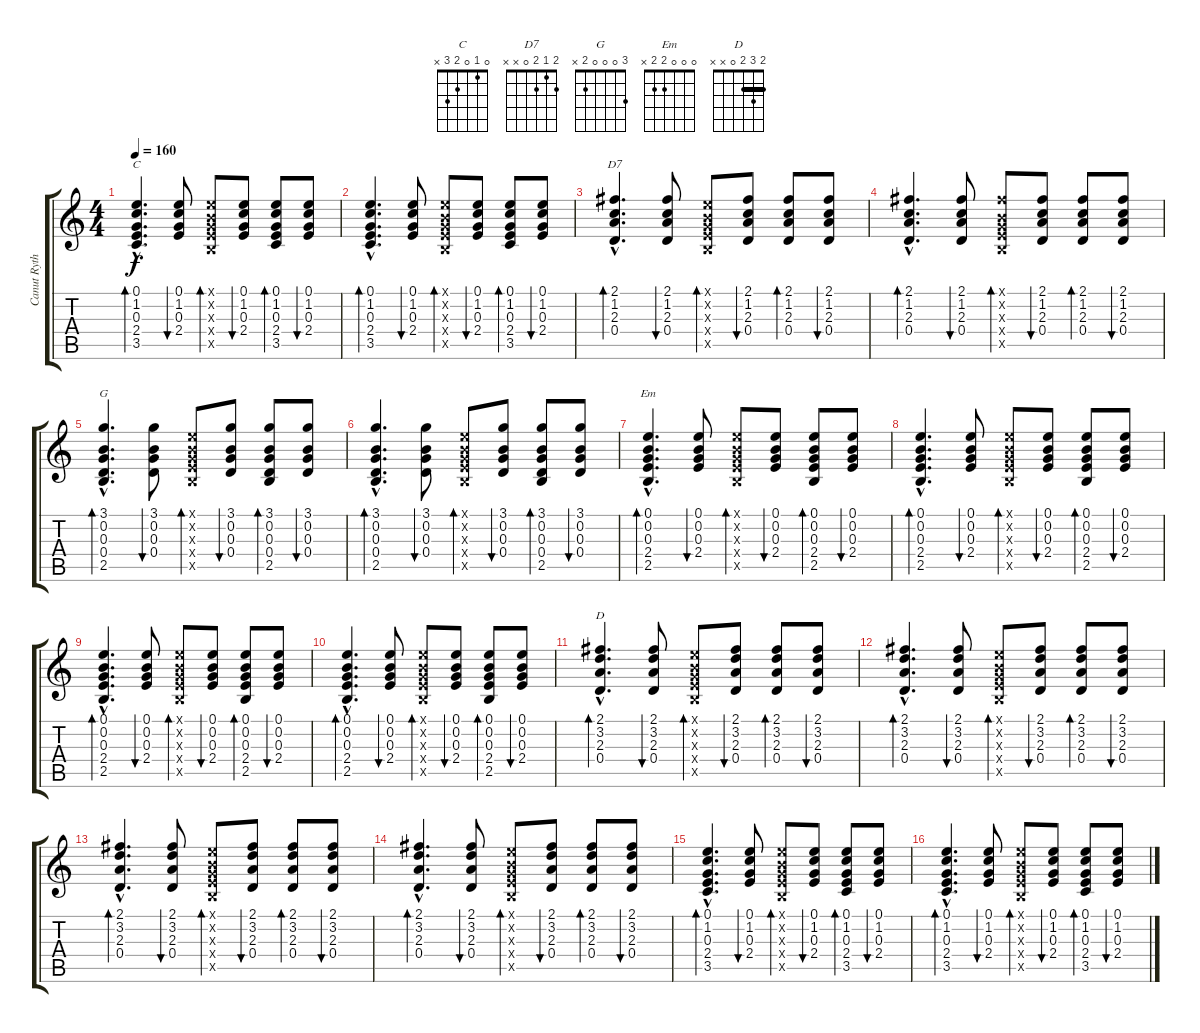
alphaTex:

\track ("Canut Rythm" "Canut Ryth") {instrument acousticguitarnylon}
\staff {score tabs}
\tuning (E4 B3 G3 D3 A2 E2) {hide}
\chord ("C" 0 1 0 2 3 x)
\chord ("D7" 2 1 2 0 x x)
\chord ("G" 3 0 0 0 2 x)
\chord ("Em" 0 0 0 2 2 x)
\chord ("D" 2 3 2 0 x x) {barre 2}
\ts (4 4)
\tempo 160
\clef g2
\ks c
(0.1{hac} 1.2{hac} 0.3{hac} 2.4{hac} 3.5{hac}).4{d bd 60 ch "C" dy f} (0.1 1.2 0.3 2.4).8{bu 60} (0.1{x} 0.2{x} 0.3{x} 2.4{x} 2.5{x}).8{bd 60} (0.1 1.2 0.3 2.4).8{bu 60} (0.1 1.2 0.3 2.4 3.5).8{bd 60} (0.1 1.2 0.3 2.4).8{bu 60} |
(0.1{hac} 1.2{hac} 0.3{hac} 2.4{hac} 3.5{hac}).4{d bd 60} (0.1 1.2 0.3 2.4).8{bu 60} (0.1{x} 0.2{x} 0.3{x} 2.4{x} 2.5{x}).8{bd 60} (0.1 1.2 0.3 2.4).8{bu 60} (0.1 1.2 0.3 2.4 3.5).8{bd 60} (0.1 1.2 0.3 2.4).8{bu 60} |
(2.1{hac} 1.2{hac} 2.3{hac} 0.4{hac}).4{d bd 60 ch "D7"} (2.1 1.2 2.3 0.4).8{bu 60} (0.1{x} 0.2{x} 0.3{x} 2.4{x} 2.5{x}).8{bd 60} (2.1 1.2 2.3 0.4).8{bu 60} (2.1 1.2 2.3 0.4).8{bd 60} (2.1 1.2 2.3 0.4).8{bu 60} |
(2.1{hac} 1.2{hac} 2.3{hac} 0.4{hac}).4{d bd 60} (2.1 1.2 2.3 0.4).8{bu 60} (2.1{x} 0.2{x} 0.3{x} 2.4{x} 2.5{x}).8{bd 60} (2.1 1.2 2.3 0.4).8{bu 60} (2.1 1.2 2.3 0.4).8{bd 60} (2.1 1.2 2.3 0.4).8{bu 60} |
(3.1{hac} 0.2{hac} 0.3{hac} 0.4{hac} 2.5{hac}).4{d bd 60 ch "G"} (3.1 0.2 0.3 0.4).8{bu 60} (0.1{x} 0.2{x} 0.3{x} 2.4{x} 2.5{x}).8{bd 60} (3.1 0.2 0.3 0.4).8{bu 60} (3.1 0.2 0.3 0.4 2.5).8{bd 60} (3.1 0.2 0.3 0.4).8{bu 60} |
(3.1{hac} 0.2{hac} 0.3{hac} 0.4{hac} 2.5{hac}).4{d bd 60} (3.1 0.2 0.3 0.4).8{bu 60} (0.1{x} 0.2{x} 0.3{x} 2.4{x} 2.5{x}).8{bd 60} (3.1 0.2 0.3 0.4).8{bu 60} (3.1 0.2 0.3 0.4 2.5).8{bd 60} (3.1 0.2 0.3 0.4).8{bu 60} |
(0.1{hac} 0.2{hac} 0.3{hac} 2.4{hac} 2.5{hac}).4{d bd 60 ch "Em"} (0.1 0.2 0.3 2.4).8{bu 60} (0.1{x} 0.2{x} 0.3{x} 2.4{x} 2.5{x}).8{bd 60} (0.1 0.2 0.3 2.4).8{bu 60} (0.1 0.2 0.3 2.4 2.5).8{bd 60} (0.1 0.2 0.3 2.4).8{bu 60} |
(0.1{hac} 0.2{hac} 0.3{hac} 2.4{hac} 2.5{hac}).4{d bd 60} (0.1 0.2 0.3 2.4).8{bu 60} (0.1{x} 0.2{x} 0.3{x} 2.4{x} 2.5{x}).8{bd 60} (0.1 0.2 0.3 2.4).8{bu 60} (0.1 0.2 0.3 2.4 2.5).8{bd 60} (0.1 0.2 0.3 2.4).8{bu 60} |
(0.1{hac} 0.2{hac} 0.3{hac} 2.4{hac} 2.5{hac}).4{d bd 60} (0.1 0.2 0.3 2.4).8{bu 60} (0.1{x} 0.2{x} 0.3{x} 2.4{x} 2.5{x}).8{bd 60} (0.1 0.2 0.3 2.4).8{bu 60} (0.1 0.2 0.3 2.4 2.5).8{bd 60} (0.1 0.2 0.3 2.4).8{bu 60} |
(0.1{hac} 0.2{hac} 0.3{hac} 2.4{hac} 2.5{hac}).4{d bd 60} (0.1 0.2 0.3 2.4).8{bu 60} (0.1{x} 0.2{x} 0.3{x} 2.4{x} 2.5{x}).8{bd 60} (0.1 0.2 0.3 2.4).8{bu 60} (0.1 0.2 0.3 2.4 2.5).8{bd 60} (0.1 0.2 0.3 2.4).8{bu 60} |
(2.1{hac} 3.2{hac} 2.3{hac} 0.4{hac}).4{d bd 60 ch "D"} (2.1 3.2 2.3 0.4).8{bu 60} (0.1{x} 0.2{x} 0.3{x} 2.4{x} 2.5{x}).8{bd 60} (2.1 3.2 2.3 0.4).8{bu 60} (2.1 3.2 2.3 0.4).8{bd 60} (2.1 3.2 2.3 0.4).8{bu 60} |
(2.1{hac} 3.2{hac} 2.3{hac} 0.4{hac}).4{d bd 60} (2.1 3.2 2.3 0.4).8{bu 60} (0.1{x} 0.2{x} 0.3{x} 2.4{x} 2.5{x}).8{bd 60} (2.1 3.2 2.3 0.4).8{bu 60} (2.1 3.2 2.3 0.4).8{bd 60} (2.1 3.2 2.3 0.4).8{bu 60} |
(2.1{hac} 3.2{hac} 2.3{hac} 0.4{hac}).4{d bd 60} (2.1 3.2 2.3 0.4).8{bu 60} (0.1{x} 0.2{x} 0.3{x} 2.4{x} 2.5{x}).8{bd 60} (2.1 3.2 2.3 0.4).8{bu 60} (2.1 3.2 2.3 0.4).8{bd 60} (2.1 3.2 2.3 0.4).8{bu 60} |
(2.1{hac} 3.2{hac} 2.3{hac} 0.4{hac}).4{d bd 60} (2.1 3.2 2.3 0.4).8{bu 60} (0.1{x} 0.2{x} 0.3{x} 2.4{x} 2.5{x}).8{bd 60} (2.1 3.2 2.3 0.4).8{bu 60} (2.1 3.2 2.3 0.4).8{bd 60} (2.1 3.2 2.3 0.4).8{bu 60} |
(0.1{hac} 1.2{hac} 0.3{hac} 2.4{hac} 3.5{hac}).4{d bd 60} (0.1 1.2 0.3 2.4).8{bu 60} (0.1{x} 0.2{x} 0.3{x} 2.4{x} 2.5{x}).8{bd 60} (0.1 1.2 0.3 2.4).8{bu 60} (0.1 1.2 0.3 2.4 3.5).8{bd 60} (0.1 1.2 0.3 2.4).8{bu 60} |
(0.1{hac} 1.2{hac} 0.3{hac} 2.4{hac} 3.5{hac}).4{d bd 60} (0.1 1.2 0.3 2.4).8{bu 60} (0.1{x} 0.2{x} 0.3{x} 2.4{x} 2.5{x}).8{bd 60} (0.1 1.2 0.3 2.4).8{bu 60} (0.1 1.2 0.3 2.4 3.5).8{bd 60} (0.1 1.2 0.3 2.4).8{bu 60}
